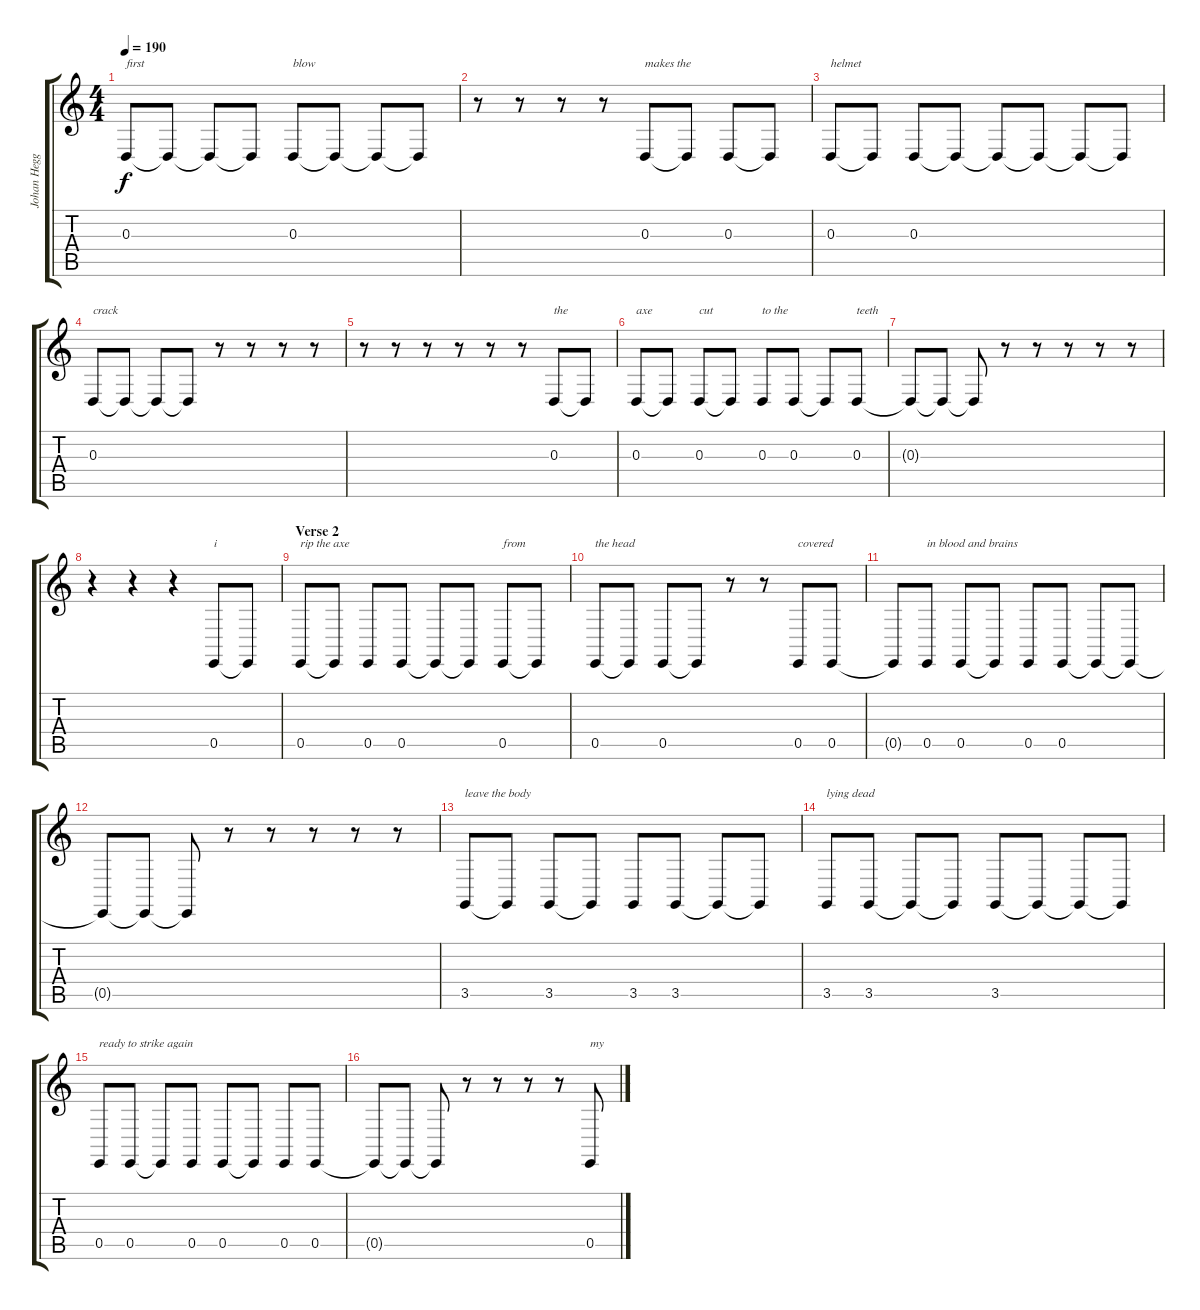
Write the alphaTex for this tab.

\track ("Johan Hegg" "Johan Hegg") {instrument gunshot}
\staff {score tabs}
\tuning (B3 Gb3 D3 A2 E2 B1) {hide}
\ts (4 4)
\section ("" "")
\tempo 190
\clef g2
\ks c
0.3.8{txt "first" dy f} 0.3{t}.8 0.3{t}.8 0.3{t}.8 0.3.8{txt "blow"} 0.3{t}.8 0.3{t}.8 0.3{t}.8 |
r.8 r.8 r.8 r.8 0.3.8{txt "makes the"} 0.3{t}.8 0.3.8 0.3{t}.8 |
0.3.8{txt "helmet"} 0.3{t}.8 0.3.8 0.3{t}.8 0.3{t}.8 0.3{t}.8 0.3{t}.8 0.3{t}.8 |
0.3.8{txt "crack"} 0.3{t}.8 0.3{t}.8 0.3{t}.8 r.8 r.8 r.8 r.8 |
r.8 r.8 r.8 r.8 r.8 r.8 0.3.8{txt "the "} 0.3{t}.8 |
0.3.8{txt "axe"} 0.3{t}.8 0.3.8{txt "cut"} 0.3{t}.8 0.3.8{txt "to the"} 0.3.8 0.3{t}.8 0.3.8{txt "teeth"} |
0.3{t}.8 0.3{t}.8 0.3{t}.8 r.8 r.8 r.8 r.8 r.8 |
r.4 r.4 r.4 0.5.8{txt "i"} 0.5{t}.8 |
\section ("" "Verse 2")
0.5.8{txt "rip the axe"} 0.5{t}.8 0.5.8 0.5.8 0.5{t}.8 0.5{t}.8 0.5.8{txt "from"} 0.5{t}.8 |
0.5.8{txt "the head"} 0.5{t}.8 0.5.8 0.5{t}.8 r.8 r.8 0.5.8{txt "covered"} 0.5.8 |
0.5{t}.8 0.5.8{txt "in blood and brains"} 0.5.8 0.5{t}.8 0.5.8 0.5.8 0.5{t}.8 0.5{t}.8 |
0.5{t}.8 0.5{t}.8 0.5{t}.8 r.8 r.8 r.8 r.8 r.8 |
3.5.8{txt "leave the body "} 3.5{t}.8 3.5.8 3.5{t}.8 3.5.8 3.5.8 3.5{t}.8 3.5{t}.8 |
3.5.8{txt "lying dead"} 3.5.8 3.5{t}.8 3.5{t}.8 3.5.8 3.5{t}.8 3.5{t}.8 3.5{t}.8 |
0.5.8{txt "ready to strike again"} 0.5.8 0.5{t}.8 0.5.8 0.5.8 0.5{t}.8 0.5.8 0.5.8 |
0.5{t}.8 0.5{t}.8 0.5{t}.8 r.8 r.8 r.8 r.8 0.5.8{txt "my"}
